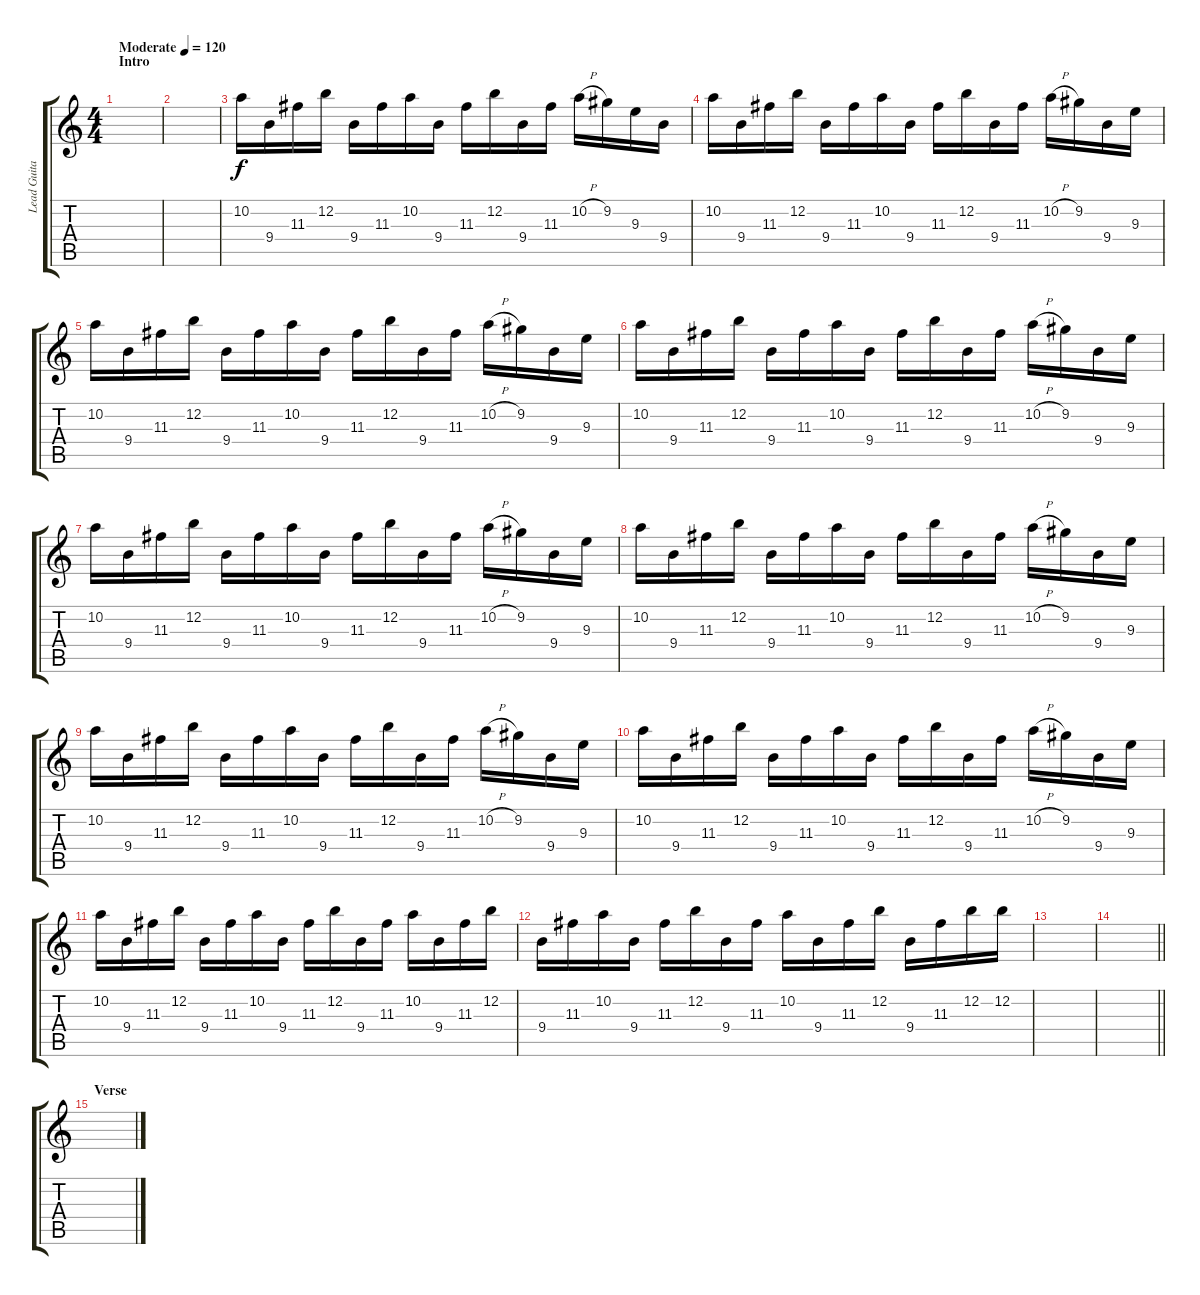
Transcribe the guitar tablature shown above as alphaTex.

\track ("Lead Guitar - Slash" "Lead Guita") {instrument distortionguitar}
\staff {score tabs}
\tuning (E4 B3 G3 D3 A2 E2) {hide}
\ts (4 4)
\section ("" "Intro")
\tempo (120 "Moderate")
\clef g2
\ks c
|
|
10.2.16 9.4.16 11.3.16 12.2.16 9.4.16 11.3.16 10.2.16 9.4.16 11.3.16 12.2.16 9.4.16 11.3.16 10.2{h}.16 9.2.16 9.3.16 9.4.16 |
10.2.16 9.4.16 11.3.16 12.2.16 9.4.16 11.3.16 10.2.16 9.4.16 11.3.16 12.2.16 9.4.16 11.3.16 10.2{h}.16 9.2.16 9.4.16 9.3.16 |
10.2.16 9.4.16 11.3.16 12.2.16 9.4.16 11.3.16 10.2.16 9.4.16 11.3.16 12.2.16 9.4.16 11.3.16 10.2{h}.16 9.2.16 9.4.16 9.3.16 |
10.2.16 9.4.16 11.3.16 12.2.16 9.4.16 11.3.16 10.2.16 9.4.16 11.3.16 12.2.16 9.4.16 11.3.16 10.2{h}.16 9.2.16 9.4.16 9.3.16 |
10.2.16 9.4.16 11.3.16 12.2.16 9.4.16 11.3.16 10.2.16 9.4.16 11.3.16 12.2.16 9.4.16 11.3.16 10.2{h}.16 9.2.16 9.4.16 9.3.16 |
10.2.16 9.4.16 11.3.16 12.2.16 9.4.16 11.3.16 10.2.16 9.4.16 11.3.16 12.2.16 9.4.16 11.3.16 10.2{h}.16 9.2.16 9.4.16 9.3.16 |
10.2.16 9.4.16 11.3.16 12.2.16 9.4.16 11.3.16 10.2.16 9.4.16 11.3.16 12.2.16 9.4.16 11.3.16 10.2{h}.16 9.2.16 9.4.16 9.3.16 |
10.2.16 9.4.16 11.3.16 12.2.16 9.4.16 11.3.16 10.2.16 9.4.16 11.3.16 12.2.16 9.4.16 11.3.16 10.2{h}.16 9.2.16 9.4.16 9.3.16 |
10.2.16 9.4.16 11.3.16 12.2.16 9.4.16 11.3.16 10.2.16 9.4.16 11.3.16 12.2.16 9.4.16 11.3.16 10.2.16 9.4.16 11.3.16 12.2.16 |
9.4.16 11.3.16 10.2.16 9.4.16 11.3.16 12.2.16 9.4.16 11.3.16 10.2.16 9.4.16 11.3.16 12.2.16 9.4.16 11.3.16 12.2.16 12.2.16 |
|
\barLineRight lightlight
|
\section ("" "Verse")
